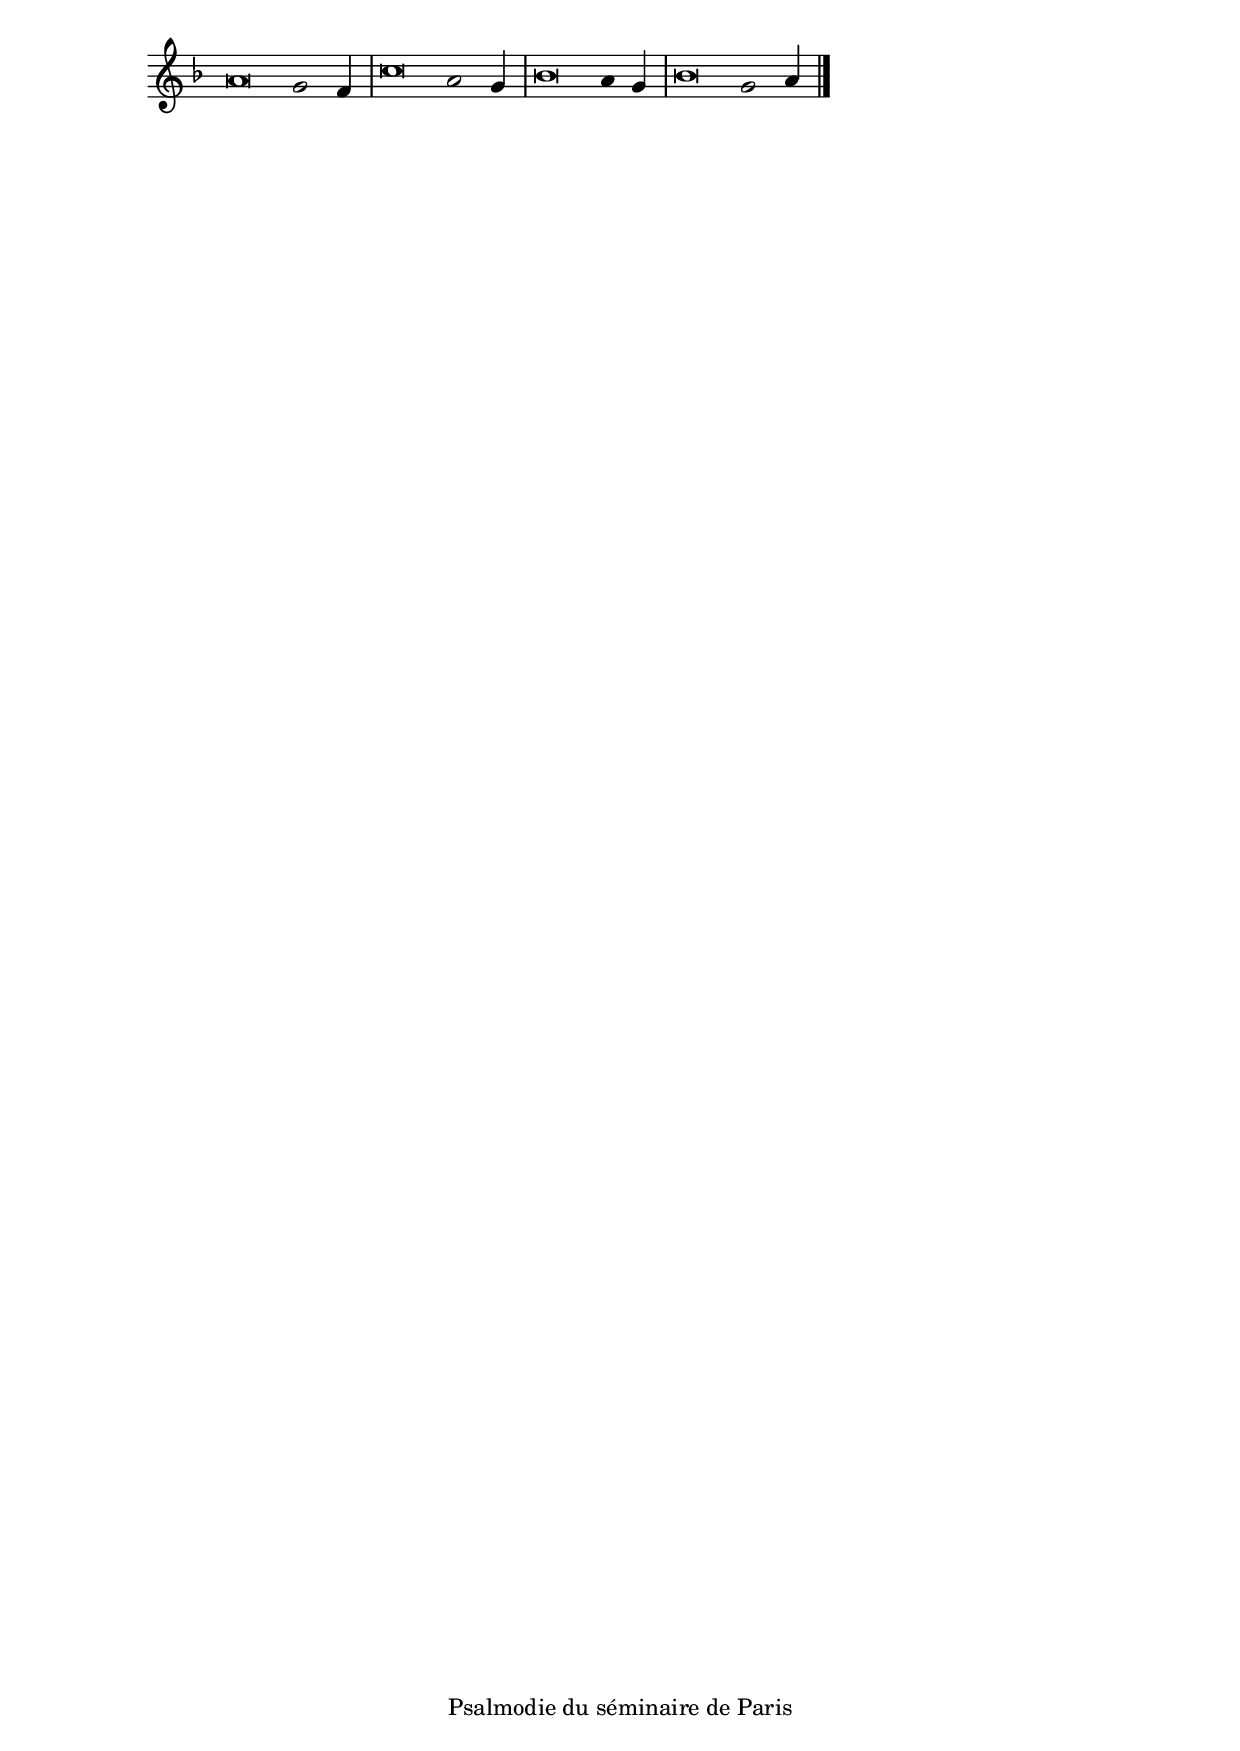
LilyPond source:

\version "2.20.0"
\language "italiano"

stemOff = \hide Staff.Stem
stemOn  = \undo \stemOff

\header {
  %title = "Psaume 116"
  %tagline = ##f
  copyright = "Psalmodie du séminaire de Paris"
}

\score {
  \new Staff \with { \remove "Time_signature_engraver" }
  \relative
  {
    \key fa \major
    \cadenzaOn
    \stemOff la'\breve sol2 \stemOn fa4
    \bar "|"
    \stemOff do'\breve la2 \stemOn sol4
    \bar "|"
    \stemOff sib\breve la4 \stemOn sol4
    \bar "|"
    \stemOff sib\breve sol2 \stemOn la4
    \bar "|."
  }
}